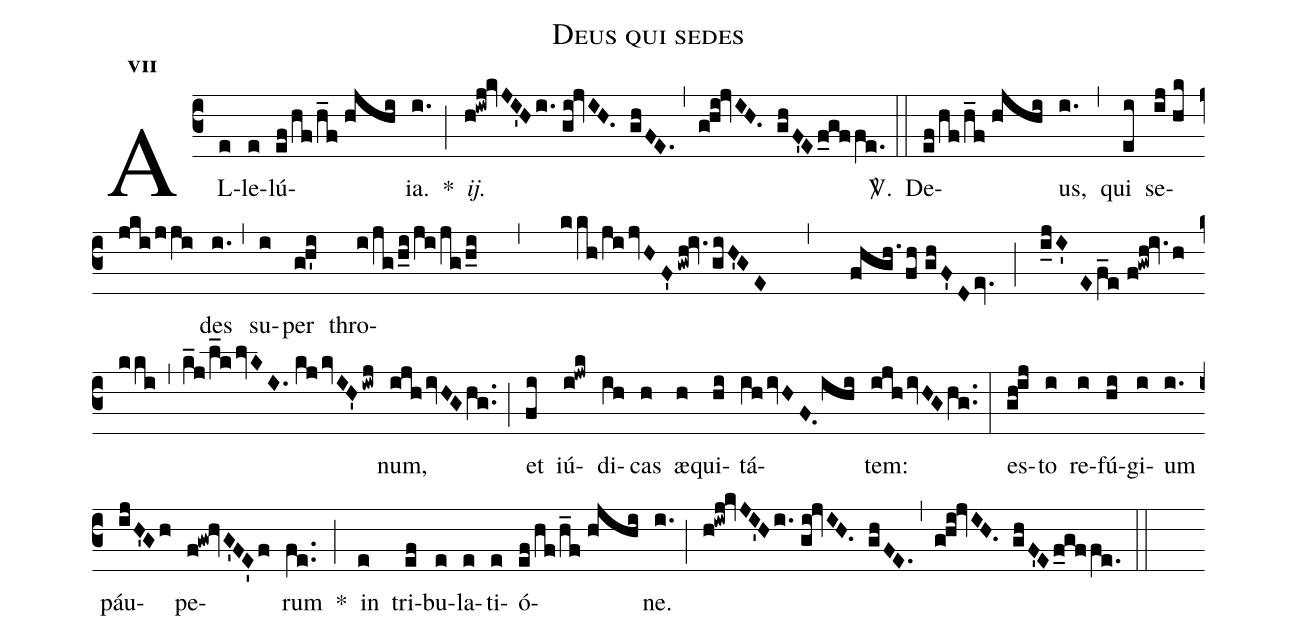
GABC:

name:Deus qui sedes;
mode:7;
office-part:Alleluia;
%%
(c3) AL(e)le(e)lú(ef/hf/h_f//hjhi)ia.(i.) *(;) <i>ij.</i>(h!iwj!kvJI'Hi.//gi!jvIH. ghFE.) (,) (g!hi!jvIH. ghF'E/f_gffe.) <sp>V/</sp>.(::)

De(ef/hf/h_f//hjhi)us,(i.) (,) qui(ei) se(ij//hk/jki/jji)des(i.) (,) su(i)per(g!h'i) thro(i/jg/h_i/ji/jg/h_i , kkh/ji/jvHF'/gwh!iv./giH'GE , fhgh./fh//ghF'D/ev.;i_jI'E/f_e//f!gwh!iv./h/kki,k_j/l_k/lvKI.//kj/kvIH'/iwj)num,(ijh/ivHG/hg..) (;) et(fi) iú(i!jwk)di(ih)cas(h) æ(h)qui(hi)tá(ih/ivHF./ihi)tem:(ijh/ivHG/hg..) (:)
es(gh!ij)to(i) re(i)fú(hi)gi(i)um(i.) páu(ijH'Gh)pe(f!gw!hvG'FE'f)rum(fe..) *(;) in(e) tri(ef)bu(e)la(e)ti(e)ó(ef/hf/h_f//hjhi)ne.(i.) (;) (h!iwj!kvJI'Hi.//gi!jvIH. ghFE.,g!hi!jvIH. ghF'E/f_gffe.) (::)
